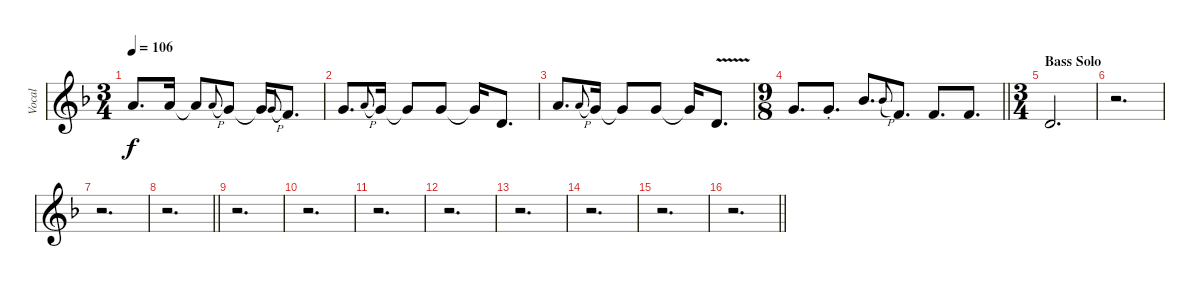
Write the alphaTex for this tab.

\track ("Vocal" "Vocal") {instrument lead2sawtooth}
\staff {score}
\tuning (E4 B3 G3 D3 A2 E2) {hide}
\ts (3 4)
\tempo 106
\clef g2
\ks dminor
5.1.8{d dy f} 5.1.16 5.1{t}.8 5.1{h}.8{gr onbeat} 3.1.8 3.1{t}.16 3.1{h}.8{gr onbeat} 1.1.8{d} |
3.1.8{d} 5.1{h}.8{gr onbeat} 3.1.16 3.1{t}.8 3.1.8 3.1{t}.16 3.2.8{d} |
5.1.8{d} 5.1{h}.8{gr onbeat} 3.1.16 3.1{t}.8 3.1.8 3.1{t}.16 3.2{v}.8{d} |
\ts (9 8)
\barLineRight lightlight
3.1.8{d} 3.1{st}.8{d} 6.1.8{d} 6.1{h}.8{gr onbeat} 1.1.8{d} 1.1.8{d} 1.1.8{d} |
\ts (3 4)
\section ("" "Bass Solo")
3.2.2{d} |
r.2{d} |
r.2{d} |
\barLineRight lightlight
r.2{d} |
r.2{d} |
r.2{d} |
r.2{d} |
r.2{d} |
r.2{d} |
r.2{d} |
r.2{d} |
\barLineRight lightlight
r.2{d}
